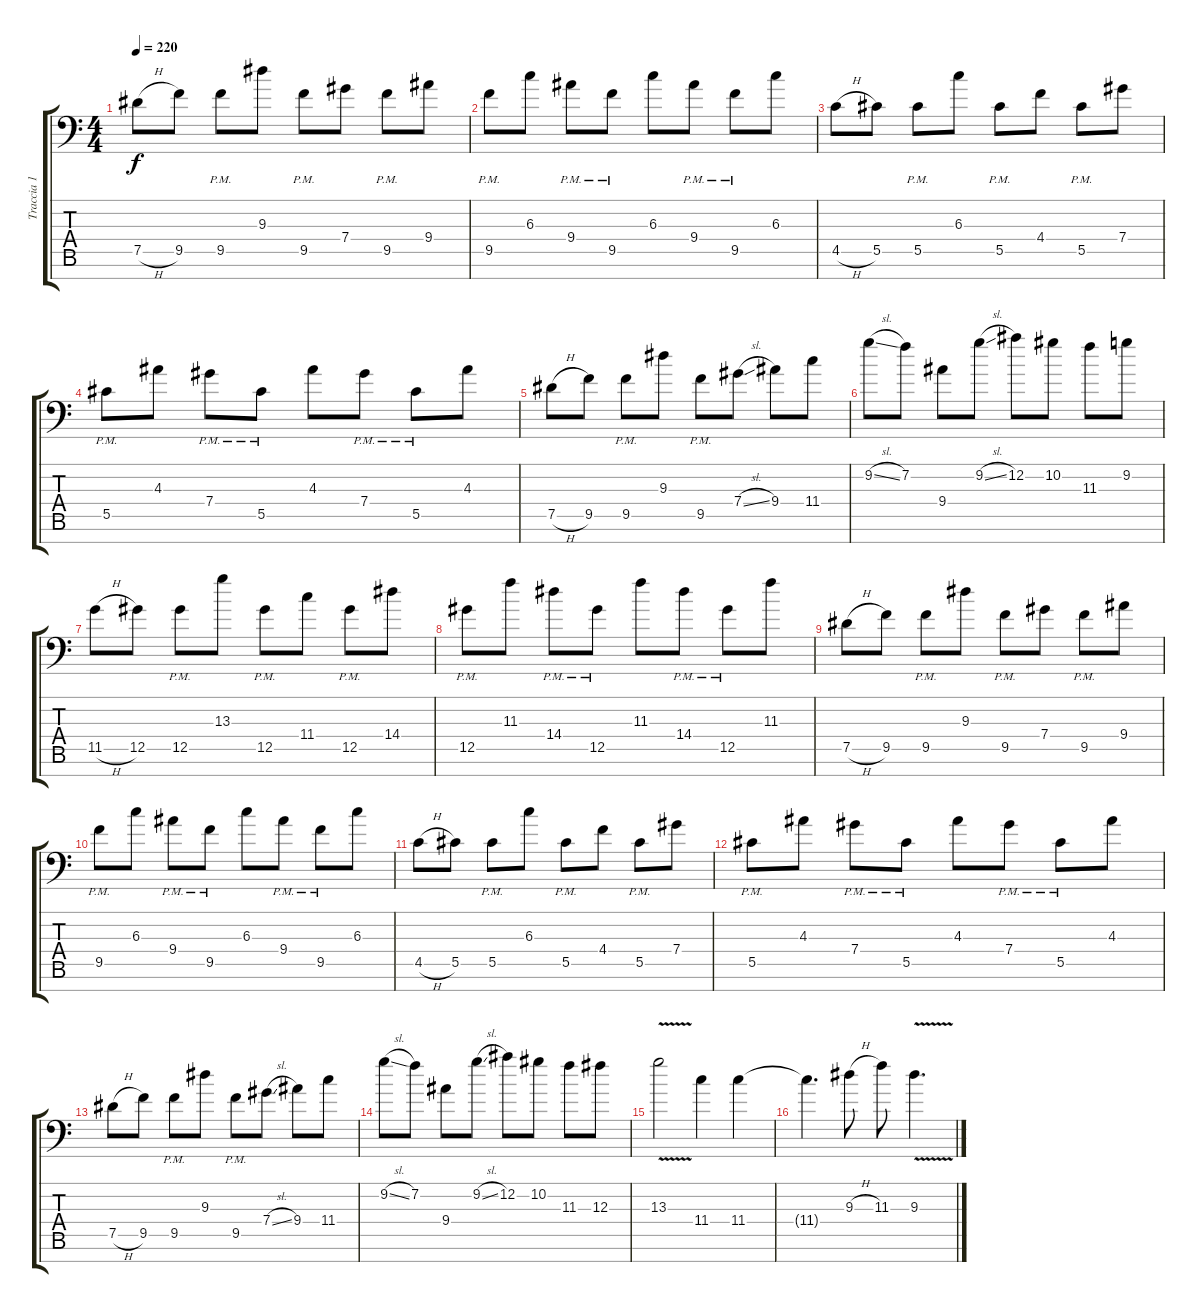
\track ("Traccia 1" "Traccia 1") {instrument distortionguitar}
\staff {score tabs}
\tuning (Eb4 Bb3 Gb3 Db3 Ab2 Eb2 Ab1) {hide}
\ts (4 4)
\tempo 220
\clef f4
\ks c
7.5{h}.8{dy f} 9.5.8 9.5{pm}.8 9.3.8 9.5{pm}.8 7.4.8 9.5{pm}.8 9.4.8 |
9.5{pm}.8 6.3.8 9.4{pm}.8 9.5{pm}.8 6.3.8 9.4{pm}.8 9.5{pm}.8 6.3.8 |
4.5{h}.8 5.5.8 5.5{pm}.8 6.3.8 5.5{pm}.8 4.4.8 5.5{pm}.8 7.4.8 |
5.5{pm}.8 4.3.8 7.4{pm}.8 5.5{pm}.8 4.3.8 7.4{pm}.8 5.5{pm}.8 4.3.8 |
7.5{h}.8 9.5.8 9.5{pm}.8 9.3.8 9.5{pm}.8 7.4{sl}.8 9.4.8 11.4.8 |
9.2{sl}.8 7.2.8 9.4.8 9.2{sl}.8 12.2.8 10.2.8 11.3.8 9.2.8 |
11.5{h}.8 12.5.8 12.5{pm}.8 13.3.8 12.5{pm}.8 11.4.8 12.5{pm}.8 14.4.8 |
12.5{pm}.8 11.3.8 14.4{pm}.8 12.5{pm}.8 11.3.8 14.4{pm}.8 12.5{pm}.8 11.3.8 |
7.5{h}.8 9.5.8 9.5{pm}.8 9.3.8 9.5{pm}.8 7.4.8 9.5{pm}.8 9.4.8 |
9.5{pm}.8 6.3.8 9.4{pm}.8 9.5{pm}.8 6.3.8 9.4{pm}.8 9.5{pm}.8 6.3.8 |
4.5{h}.8 5.5.8 5.5{pm}.8 6.3.8 5.5{pm}.8 4.4.8 5.5{pm}.8 7.4.8 |
5.5{pm}.8 4.3.8 7.4{pm}.8 5.5{pm}.8 4.3.8 7.4{pm}.8 5.5{pm}.8 4.3.8 |
7.5{h}.8 9.5.8 9.5{pm}.8 9.3.8 9.5{pm}.8 7.4{sl}.8 9.4.8 11.4.8 |
9.2{sl}.8 7.2.8 9.4.8 9.2{sl}.8 12.2.8 10.2.8 11.3.8 12.3.8 |
13.3{v}.2 11.4.4 11.4.4 |
11.4{t}.4{d} 9.3{h}.8 11.3.8 9.3{v}.4{d}
